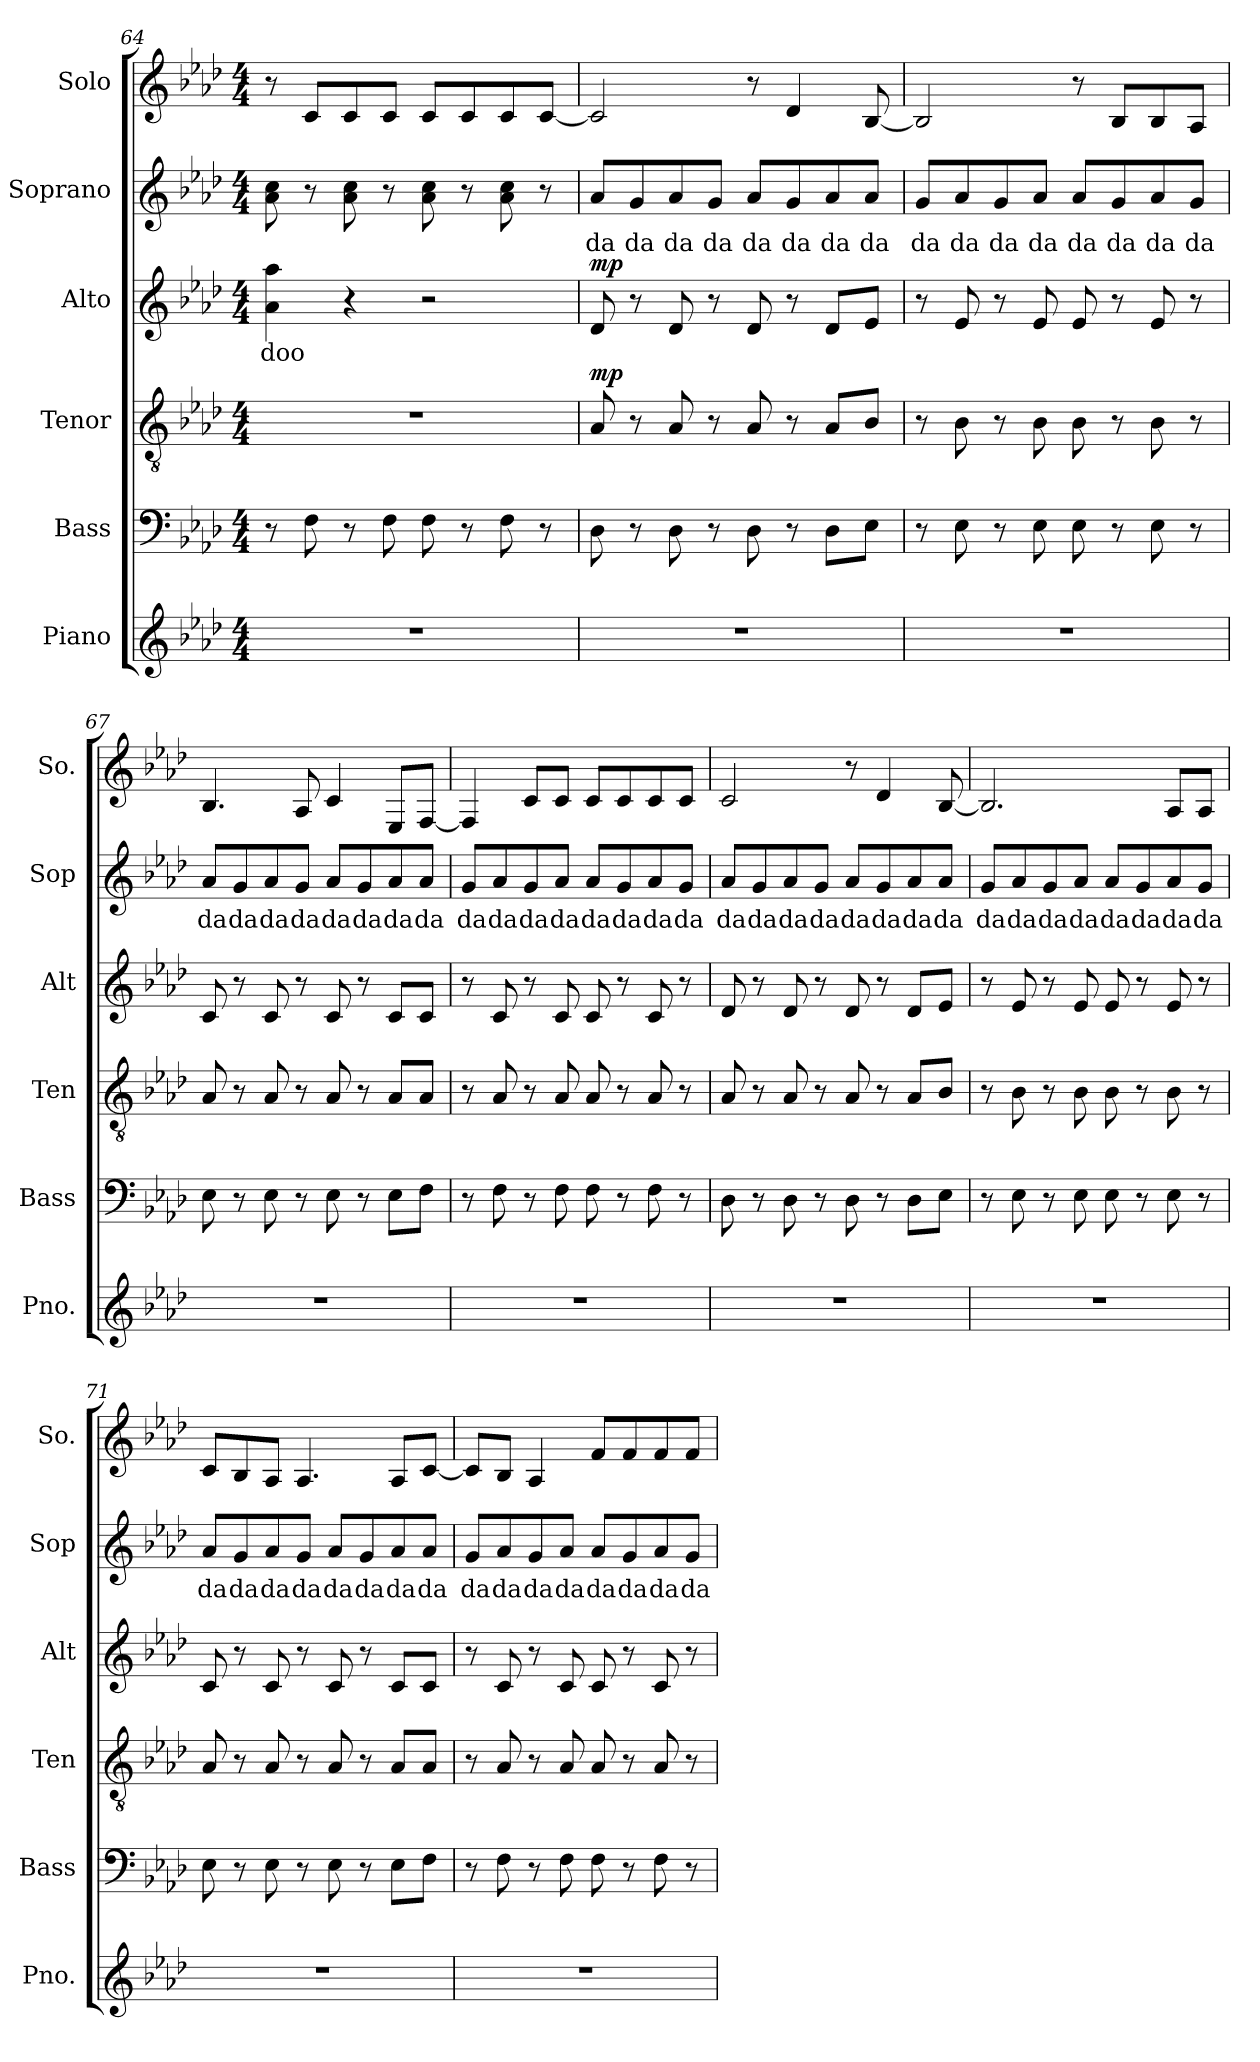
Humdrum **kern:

**kern	**kern	**kern	**dynam	**kern	**text	**dynam	**kern	**text	**kern
*part6	*part5	*part4	*part4	*part3	*part3	*part3	*part2	*part2	*part1
*staff6	*staff5	*staff4	*staff4	*staff3	*staff3	*staff3	*staff2	*staff2	*staff1
*I"Piano	*I"Bass	*I"Tenor	*	*I"Alto	*	*	*I"Soprano	*	*I"Solo
*I'Pno.	*I'Bass	*I'Ten	*	*I'Alt	*	*	*I'Sop	*	*I'So.
*clefG2	*clefF4	*clefGv2	*	*clefG2	*	*	*clefG2	*	*clefG2
*k[b-e-a-d-]	*k[b-e-a-d-]	*k[b-e-a-d-]	*	*k[b-e-a-d-]	*	*	*k[b-e-a-d-]	*	*k[b-e-a-d-]
*M4/4	*M4/4	*M4/4	*	*M4/4	*	*	*M4/4	*	*M4/4
=64	=64	=64	=64	=64	=64	=64	=64	=64	=64
!	!	!	!	!	!LO:LY:b	!	!	!	!
1r	8r	1r	.	4a-\ 4aa-\	doo	.	8a-\ 8cc\	.	8r
.	8F\	.	.	.	.	.	8r	.	8c/L
.	8r	.	.	4r	.	.	8a-\ 8cc\	.	8c/
.	8F\	.	.	.	.	.	8r	.	8c/J
.	8F\	.	.	2r	.	.	8a-\ 8cc\	.	8c/L
.	8r	.	.	.	.	.	8r	.	8c/
.	8F\	.	.	.	.	.	8a-\ 8cc\	.	8c/
.	8r	.	.	.	.	.	8r	.	[8c/J
=65	=65	=65	=65	=65	=65	=65	=65	=65	=65
!	!	!	!LO:DY:a	!	!	!LO:DY:a	!	!LO:LY:b	!
1r	8D-\	8A-/	mp	8d-/	.	mp	8a-/L	da	2c/]
!	!	!	!	!	!	!	!	!LO:LY:b	!
.	8r	8r	.	8r	.	.	8g/	da	.
!	!	!	!	!	!	!	!	!LO:LY:b	!
.	8D-\	8A-/	.	8d-/	.	.	8a-/	da	.
!	!	!	!	!	!	!	!	!LO:LY:b	!
.	8r	8r	.	8r	.	.	8g/J	da	.
!	!	!	!	!	!	!	!	!LO:LY:b	!
.	8D-\	8A-/	.	8d-/	.	.	8a-/L	da	8r
!	!	!	!	!	!	!	!	!LO:LY:b	!
.	8r	8r	.	8r	.	.	8g/	da	4d-/
!	!	!	!	!	!	!	!	!LO:LY:b	!
.	8D-\L	8A-/L	.	8d-/L	.	.	8a-/	da	.
!	!	!	!	!	!	!	!	!LO:LY:b	!
.	8E-\J	8B-/J	.	8e-/J	.	.	8a-/J	da	[8B-/
=66	=66	=66	=66	=66	=66	=66	=66	=66	=66
!	!	!	!	!	!	!	!	!LO:LY:b	!
1r	8r	8r	.	8r	.	.	8g/L	da	2B-/]
!	!	!	!	!	!	!	!	!LO:LY:b	!
.	8E-\	8B-\	.	8e-/	.	.	8a-/	da	.
!	!	!	!	!	!	!	!	!LO:LY:b	!
.	8r	8r	.	8r	.	.	8g/	da	.
!	!	!	!	!	!	!	!	!LO:LY:b	!
.	8E-\	8B-\	.	8e-/	.	.	8a-/J	da	.
!	!	!	!	!	!	!	!	!LO:LY:b	!
.	8E-\	8B-\	.	8e-/	.	.	8a-/L	da	8r
!	!	!	!	!	!	!	!	!LO:LY:b	!
.	8r	8r	.	8r	.	.	8g/	da	8B-/L
!	!	!	!	!	!	!	!	!LO:LY:b	!
.	8E-\	8B-\	.	8e-/	.	.	8a-/	da	8B-/
!	!	!	!	!	!	!	!	!LO:LY:b	!
.	8r	8r	.	8r	.	.	8g/J	da	8A-/J
!!LO:PB:g=z
=67	=67	=67	=67	=67	=67	=67	=67	=67	=67
!	!	!	!	!	!	!	!	!LO:LY:b	!
1r	8E-\	8A-/	.	8c/	.	.	8a-/L	da	4.B-/
!	!	!	!	!	!	!	!	!LO:LY:b	!
.	8r	8r	.	8r	.	.	8g/	da	.
!	!	!	!	!	!	!	!	!LO:LY:b	!
.	8E-\	8A-/	.	8c/	.	.	8a-/	da	.
!	!	!	!	!	!	!	!	!LO:LY:b	!
.	8r	8r	.	8r	.	.	8g/J	da	8A-/
!	!	!	!	!	!	!	!	!LO:LY:b	!
.	8E-\	8A-/	.	8c/	.	.	8a-/L	da	4c/
!	!	!	!	!	!	!	!	!LO:LY:b	!
.	8r	8r	.	8r	.	.	8g/	da	.
!	!	!	!	!	!	!	!	!LO:LY:b	!
.	8E-\L	8A-/L	.	8c/L	.	.	8a-/	da	8E-/L
!	!	!	!	!	!	!	!	!LO:LY:b	!
.	8F\J	8A-/J	.	8c/J	.	.	8a-/J	da	[8F/J
=68	=68	=68	=68	=68	=68	=68	=68	=68	=68
!	!	!	!	!	!	!	!	!LO:LY:b	!
1r	8r	8r	.	8r	.	.	8g/L	da	4F/]
!	!	!	!	!	!	!	!	!LO:LY:b	!
.	8F\	8A-/	.	8c/	.	.	8a-/	da	.
!	!	!	!	!	!	!	!	!LO:LY:b	!
.	8r	8r	.	8r	.	.	8g/	da	8c/L
!	!	!	!	!	!	!	!	!LO:LY:b	!
.	8F\	8A-/	.	8c/	.	.	8a-/J	da	8c/J
!	!	!	!	!	!	!	!	!LO:LY:b	!
.	8F\	8A-/	.	8c/	.	.	8a-/L	da	8c/L
!	!	!	!	!	!	!	!	!LO:LY:b	!
.	8r	8r	.	8r	.	.	8g/	da	8c/
!	!	!	!	!	!	!	!	!LO:LY:b	!
.	8F\	8A-/	.	8c/	.	.	8a-/	da	8c/
!	!	!	!	!	!	!	!	!LO:LY:b	!
.	8r	8r	.	8r	.	.	8g/J	da	8c/J
=69	=69	=69	=69	=69	=69	=69	=69	=69	=69
!	!	!	!	!	!	!	!	!LO:LY:b	!
1r	8D-\	8A-/	.	8d-/	.	.	8a-/L	da	2c/
!	!	!	!	!	!	!	!	!LO:LY:b	!
.	8r	8r	.	8r	.	.	8g/	da	.
!	!	!	!	!	!	!	!	!LO:LY:b	!
.	8D-\	8A-/	.	8d-/	.	.	8a-/	da	.
!	!	!	!	!	!	!	!	!LO:LY:b	!
.	8r	8r	.	8r	.	.	8g/J	da	.
!	!	!	!	!	!	!	!	!LO:LY:b	!
.	8D-\	8A-/	.	8d-/	.	.	8a-/L	da	8r
!	!	!	!	!	!	!	!	!LO:LY:b	!
.	8r	8r	.	8r	.	.	8g/	da	4d-/
!	!	!	!	!	!	!	!	!LO:LY:b	!
.	8D-\L	8A-/L	.	8d-/L	.	.	8a-/	da	.
!	!	!	!	!	!	!	!	!LO:LY:b	!
.	8E-\J	8B-/J	.	8e-/J	.	.	8a-/J	da	[8B-/
=70	=70	=70	=70	=70	=70	=70	=70	=70	=70
!	!	!	!	!	!	!	!	!LO:LY:b	!
1r	8r	8r	.	8r	.	.	8g/L	da	2.B-/]
!	!	!	!	!	!	!	!	!LO:LY:b	!
.	8E-\	8B-\	.	8e-/	.	.	8a-/	da	.
!	!	!	!	!	!	!	!	!LO:LY:b	!
.	8r	8r	.	8r	.	.	8g/	da	.
!	!	!	!	!	!	!	!	!LO:LY:b	!
.	8E-\	8B-\	.	8e-/	.	.	8a-/J	da	.
!	!	!	!	!	!	!	!	!LO:LY:b	!
.	8E-\	8B-\	.	8e-/	.	.	8a-/L	da	.
!	!	!	!	!	!	!	!	!LO:LY:b	!
.	8r	8r	.	8r	.	.	8g/	da	.
!	!	!	!	!	!	!	!	!LO:LY:b	!
.	8E-\	8B-\	.	8e-/	.	.	8a-/	da	8A-/L
!	!	!	!	!	!	!	!	!LO:LY:b	!
.	8r	8r	.	8r	.	.	8g/J	da	8A-/J
!!LO:LB:g=z
=71	=71	=71	=71	=71	=71	=71	=71	=71	=71
!	!	!	!	!	!	!	!	!LO:LY:b	!
1r	8E-\	8A-/	.	8c/	.	.	8a-/L	da	8c/L
!	!	!	!	!	!	!	!	!LO:LY:b	!
.	8r	8r	.	8r	.	.	8g/	da	8B-/
!	!	!	!	!	!	!	!	!LO:LY:b	!
.	8E-\	8A-/	.	8c/	.	.	8a-/	da	8A-/J
!	!	!	!	!	!	!	!	!LO:LY:b	!
.	8r	8r	.	8r	.	.	8g/J	da	4.A-/
!	!	!	!	!	!	!	!	!LO:LY:b	!
.	8E-\	8A-/	.	8c/	.	.	8a-/L	da	.
!	!	!	!	!	!	!	!	!LO:LY:b	!
.	8r	8r	.	8r	.	.	8g/	da	.
!	!	!	!	!	!	!	!	!LO:LY:b	!
.	8E-\L	8A-/L	.	8c/L	.	.	8a-/	da	8A-/L
!	!	!	!	!	!	!	!	!LO:LY:b	!
.	8F\J	8A-/J	.	8c/J	.	.	8a-/J	da	[8c/J
=72	=72	=72	=72	=72	=72	=72	=72	=72	=72
!	!	!	!	!	!	!	!	!LO:LY:b	!
1r	8r	8r	.	8r	.	.	8g/L	da	8c/L]
!	!	!	!	!	!	!	!	!LO:LY:b	!
.	8F\	8A-/	.	8c/	.	.	8a-/	da	8B-/J
!	!	!	!	!	!	!	!	!LO:LY:b	!
.	8r	8r	.	8r	.	.	8g/	da	4A-/
!	!	!	!	!	!	!	!	!LO:LY:b	!
.	8F\	8A-/	.	8c/	.	.	8a-/J	da	.
!	!	!	!	!	!	!	!	!LO:LY:b	!
.	8F\	8A-/	.	8c/	.	.	8a-/L	da	8f/L
!	!	!	!	!	!	!	!	!LO:LY:b	!
.	8r	8r	.	8r	.	.	8g/	da	8f/
!	!	!	!	!	!	!	!	!LO:LY:b	!
.	8F\	8A-/	.	8c/	.	.	8a-/	da	8f/
!	!	!	!	!	!	!	!	!LO:LY:b	!
.	8r	8r	.	8r	.	.	8g/J	da	8f/J
=	=	=	=	=	=	=	=	=	=
*-	*-	*-	*-	*-	*-	*-	*-	*-	*-
